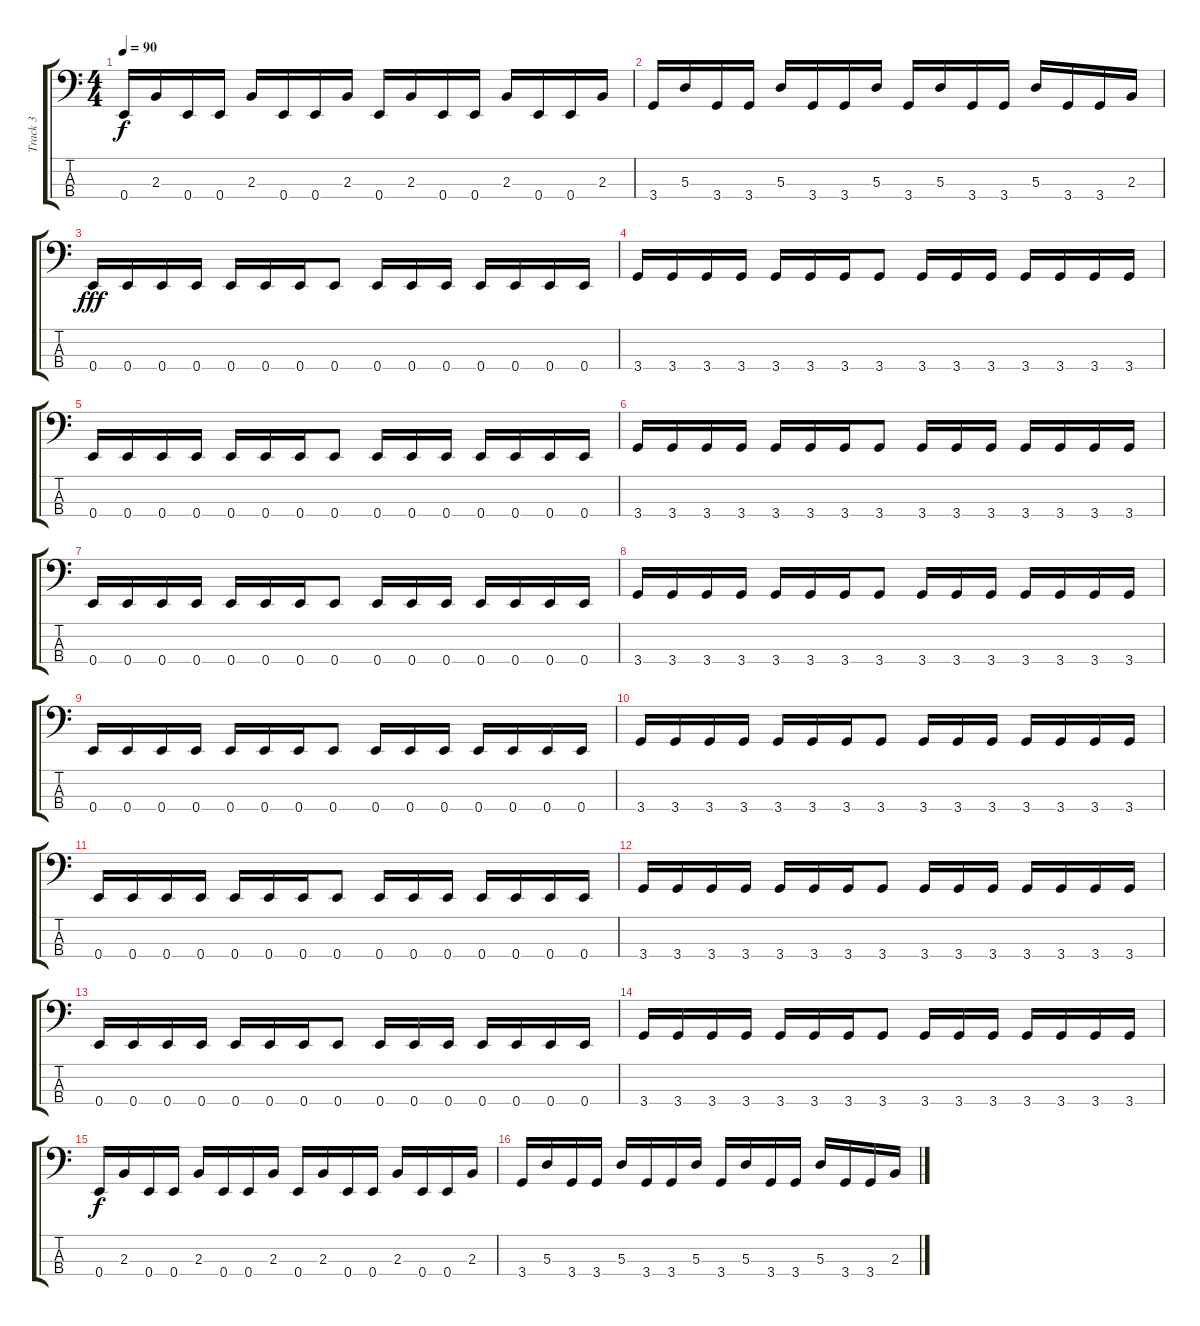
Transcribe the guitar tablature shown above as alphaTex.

\track ("Track 3" "Track 3") {instrument electricbassfinger}
\staff {score tabs}
\tuning (G2 D2 A1 E1) {hide}
\ts (4 4)
\tempo 90
\clef f4
\ks c
0.4.16{dy f} 2.3.16 0.4.16 0.4.16 2.3.16 0.4.16 0.4.16 2.3.16 0.4.16 2.3.16 0.4.16 0.4.16 2.3.16 0.4.16 0.4.16 2.3.16 |
3.4.16 5.3.16 3.4.16 3.4.16 5.3.16 3.4.16 3.4.16 5.3.16 3.4.16 5.3.16 3.4.16 3.4.16 5.3.16 3.4.16 3.4.16 2.3.16 |
0.4.16{dy fff} 0.4.16 0.4.16 0.4.16 0.4.16 0.4.16 0.4.16 0.4.8 0.4.16 0.4.16 0.4.16 0.4.16 0.4.16 0.4.16 0.4.16 |
3.4.16 3.4.16 3.4.16 3.4.16 3.4.16 3.4.16 3.4.16 3.4.8 3.4.16 3.4.16 3.4.16 3.4.16 3.4.16 3.4.16 3.4.16 |
0.4.16 0.4.16 0.4.16 0.4.16 0.4.16 0.4.16 0.4.16 0.4.8 0.4.16 0.4.16 0.4.16 0.4.16 0.4.16 0.4.16 0.4.16 |
3.4.16 3.4.16 3.4.16 3.4.16 3.4.16 3.4.16 3.4.16 3.4.8 3.4.16 3.4.16 3.4.16 3.4.16 3.4.16 3.4.16 3.4.16 |
0.4.16 0.4.16 0.4.16 0.4.16 0.4.16 0.4.16 0.4.16 0.4.8 0.4.16 0.4.16 0.4.16 0.4.16 0.4.16 0.4.16 0.4.16 |
3.4.16 3.4.16 3.4.16 3.4.16 3.4.16 3.4.16 3.4.16 3.4.8 3.4.16 3.4.16 3.4.16 3.4.16 3.4.16 3.4.16 3.4.16 |
0.4.16 0.4.16 0.4.16 0.4.16 0.4.16 0.4.16 0.4.16 0.4.8 0.4.16 0.4.16 0.4.16 0.4.16 0.4.16 0.4.16 0.4.16 |
3.4.16 3.4.16 3.4.16 3.4.16 3.4.16 3.4.16 3.4.16 3.4.8 3.4.16 3.4.16 3.4.16 3.4.16 3.4.16 3.4.16 3.4.16 |
0.4.16 0.4.16 0.4.16 0.4.16 0.4.16 0.4.16 0.4.16 0.4.8 0.4.16 0.4.16 0.4.16 0.4.16 0.4.16 0.4.16 0.4.16 |
3.4.16 3.4.16 3.4.16 3.4.16 3.4.16 3.4.16 3.4.16 3.4.8 3.4.16 3.4.16 3.4.16 3.4.16 3.4.16 3.4.16 3.4.16 |
0.4.16 0.4.16 0.4.16 0.4.16 0.4.16 0.4.16 0.4.16 0.4.8 0.4.16 0.4.16 0.4.16 0.4.16 0.4.16 0.4.16 0.4.16 |
3.4.16 3.4.16 3.4.16 3.4.16 3.4.16 3.4.16 3.4.16 3.4.8 3.4.16 3.4.16 3.4.16 3.4.16 3.4.16 3.4.16 3.4.16 |
0.4.16{dy f} 2.3.16 0.4.16 0.4.16 2.3.16 0.4.16 0.4.16 2.3.16 0.4.16 2.3.16 0.4.16 0.4.16 2.3.16 0.4.16 0.4.16 2.3.16 |
3.4.16 5.3.16 3.4.16 3.4.16 5.3.16 3.4.16 3.4.16 5.3.16 3.4.16 5.3.16 3.4.16 3.4.16 5.3.16 3.4.16 3.4.16 2.3.16
